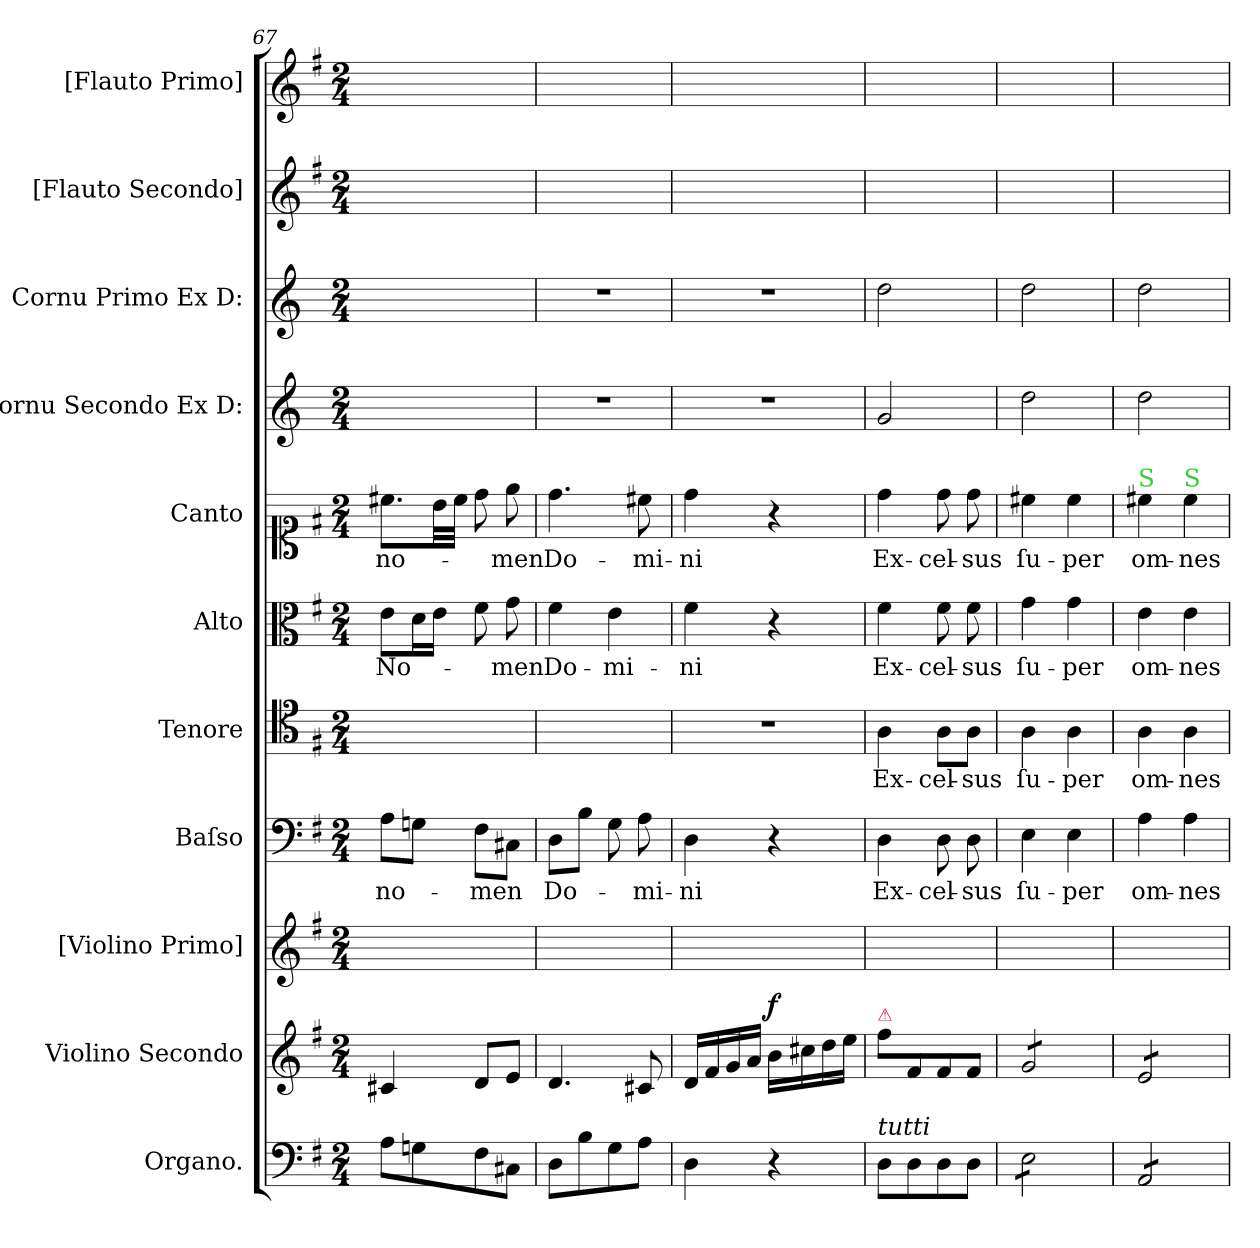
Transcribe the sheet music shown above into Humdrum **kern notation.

**kern	**kern	**dynam	**kern	**kern	**text	**kern	**text	**kern	**text	**kern	**text	**kern	**kern	**kern	**kern
*part11	*part10	*part10	*part9	*part8	*part8	*part7	*part7	*part6	*part6	*part5	*part5	*part4	*part3	*part2	*part1
*staff11	*staff10	*staff10	*staff9	*staff8	*staff8	*staff7	*staff7	*staff6	*staff6	*staff5	*staff5	*staff4	*staff3	*staff2	*staff1
*I"Organo.	*I"Violino Secondo	*	*I"[Violino Primo]	*I"Baſso	*	*I"Tenore	*	*I"Alto	*	*I"Canto	*	*I"Cornu Secondo Ex D:	*I"Cornu Primo Ex D:	*I"[Flauto Secondo]	*I"[Flauto Primo]
*I'org	*I'vl 2	*	*I'[vl 1]	*I'B	*	*I'T	*	*I'A	*	*I'C	*	*I'cor 2	*I'cor 1	*I'[fl 2]	*I'[fl 1]
*clefF4	*clefG2	*	*clefG2	*clefF4	*	*clefC4	*	*clefC3	*	*clefC1	*	*clefG2	*clefG2	*clefG2	*clefG2
*	*	*	*	*	*	*	*	*	*	*	*	*ITrd3c5	*ITrd3c5	*	*
*k[f#]	*k[f#]	*	*k[f#]	*k[f#]	*	*k[f#]	*	*k[f#]	*	*k[f#]	*	*k[f#]	*k[f#]	*k[f#]	*k[f#]
*M2/4	*M2/4	*	*M2/4	*M2/4	*	*M2/4	*	*M2/4	*	*M2/4	*	*M2/4	*M2/4	*M2/4	*M2/4
=67	=67	=67	=67	=67	=67	=67	=67	=67	=67	=67	=67	=67	=67	=67	=67
8A\L	4c#X/	.	2ryy	8A\L	no-	2ryy	.	8e\L	No-	8.cc#X\L	no-	2ryy	2ryy	2ryy	2ryy
8Gn\	.	.	.	8Gn\J	.	.	.	16d\L	.	.	.	.	.	.	.
.	.	.	.	.	.	.	.	16e\JJ	.	32b\LL	.	.	.	.	.
.	.	.	.	.	.	.	.	.	.	32cc#\JJJ	.	.	.	.	.
8F#\	8d/L	.	.	8F#\L	-men	.	.	8f#\	.	8dd\	.	.	.	.	.
8C#X\J	8e/J	.	.	8C#X\J	.	.	.	8g\	-men	8ee\	-men	.	.	.	.
=68	=68	=68	=68	=68	=68	=68	=68	=68	=68	=68	=68	=68	=68	=68	=68
8D\L	4.d/	.	2ryy	8D\L	Do-	2ryy	.	4f#\	Do-	4.dd\	Do-	2r	2r	2ryy	2ryy
8B\	.	.	.	8B\J	.	.	.	.	.	.	.	.	.	.	.
8G\	.	.	.	8G\	.	.	.	4e\	-mi-	.	.	.	.	.	.
8A\J	8c#X/	.	.	8A\	-mi-	.	.	.	.	8cc#X\	-mi-	.	.	.	.
=69	=69	=69	=69	=69	=69	=69	=69	=69	=69	=69	=69	=69	=69	=69	=69
4D\	16d/LL	.	2ryy	4D\	-ni	2r	.	4f#\	-ni	4dd\	-ni	2r	2r	2ryy	2ryy
.	16f#/	.	.	.	.	.	.	.	.	.	.	.	.	.	.
.	16g/	.	.	.	.	.	.	.	.	.	.	.	.	.	.
.	16a/JJ	.	.	.	.	.	.	.	.	.	.	.	.	.	.
!	!	!LO:DY:a	!	!	!	!	!	!	!	!	!	!	!	!	!
4r	16b\LL	f	.	4r	.	.	.	4r	.	4r	.	.	.	.	.
.	16cc#X\	.	.	.	.	.	.	.	.	.	.	.	.	.	.
.	16dd\	.	.	.	.	.	.	.	.	.	.	.	.	.	.
.	16ee\JJ	.	.	.	.	.	.	.	.	.	.	.	.	.	.
=70	=70	=70	=70	=70	=70	=70	=70	=70	=70	=70	=70	=70	=70	=70	=70
!	!LO:TX:a:color=crimson:t=⚠	!	!	!	!	!	!	!	!	!	!	!	!	!	!
!LO:TX:a:i:t=tutti	!	!	!	!	!	!	!	!	!	!	!	!	!	!	!
8D\L	8ff#\L	.	2ryy	4D\	Ex-	4A\	Ex-	4f#\	Ex-	4dd\	Ex-	2d/	2a\	2ryy	2ryy
8D\	8f#/	.	.	.	.	.	.	.	.	.	.	.	.	.	.
8D\	8f#/	.	.	8D\	-cel-	8A\L	-cel-	8f#\	-cel-	8dd\	-cel-	.	.	.	.
8D\J	8f#/J	.	.	8D\	-sus	8A\J	-sus	8f#\	-sus	8dd\	-sus	.	.	.	.
=71	=71	=71	=71	=71	=71	=71	=71	=71	=71	=71	=71	=71	=71	=71	=71
*tremolo	*	*	*	*	*	*	*	*	*	*	*	*	*	*	*
*	*tremolo	*	*	*	*	*	*	*	*	*	*	*	*	*	*
8E\L	8g/L	.	2ryy	4E\	ſu-	4A\	ſu-	4g\	ſu-	4cc#X\	ſu-	2a\	2a\	2ryy	2ryy
8E\	8g/	.	.	.	.	.	.	.	.	.	.	.	.	.	.
8E\	8g/	.	.	4E\	-per	4A\	-per	4g\	-per	4cc#\	-per	.	.	.	.
8E\J	8g/J	.	.	.	.	.	.	.	.	.	.	.	.	.	.
=72	=72	=72	=72	=72	=72	=72	=72	=72	=72	=72	=72	=72	=72	=72	=72
!	!	!	!	!	!	!	!	!	!	!LO:TX:a:color=limegreen:t=S	!	!	!	!	!
8AA/L	8e/L	.	2ryy	4A\	om-	4A\	om-	4e\	om-	4cc#X\	om-	2a\	2a\	2ryy	2ryy
8AA/	8e/	.	.	.	.	.	.	.	.	.	.	.	.	.	.
!	!	!	!	!	!	!	!	!	!	!LO:TX:a:color=limegreen:t=S	!	!	!	!	!
8AA/	8e/	.	.	4A\	-nes	4A\	-nes	4e\	-nes	4cc#\	-nes	.	.	.	.
8AA/J	8e/J	.	.	.	.	.	.	.	.	.	.	.	.	.	.
*	*Xtremolo	*	*	*	*	*	*	*	*	*	*	*	*	*	*
*Xtremolo	*	*	*	*	*	*	*	*	*	*	*	*	*	*	*
=	=	=	=	=	=	=	=	=	=	=	=	=	=	=	=
*-	*-	*-	*-	*-	*-	*-	*-	*-	*-	*-	*-	*-	*-	*-	*-
